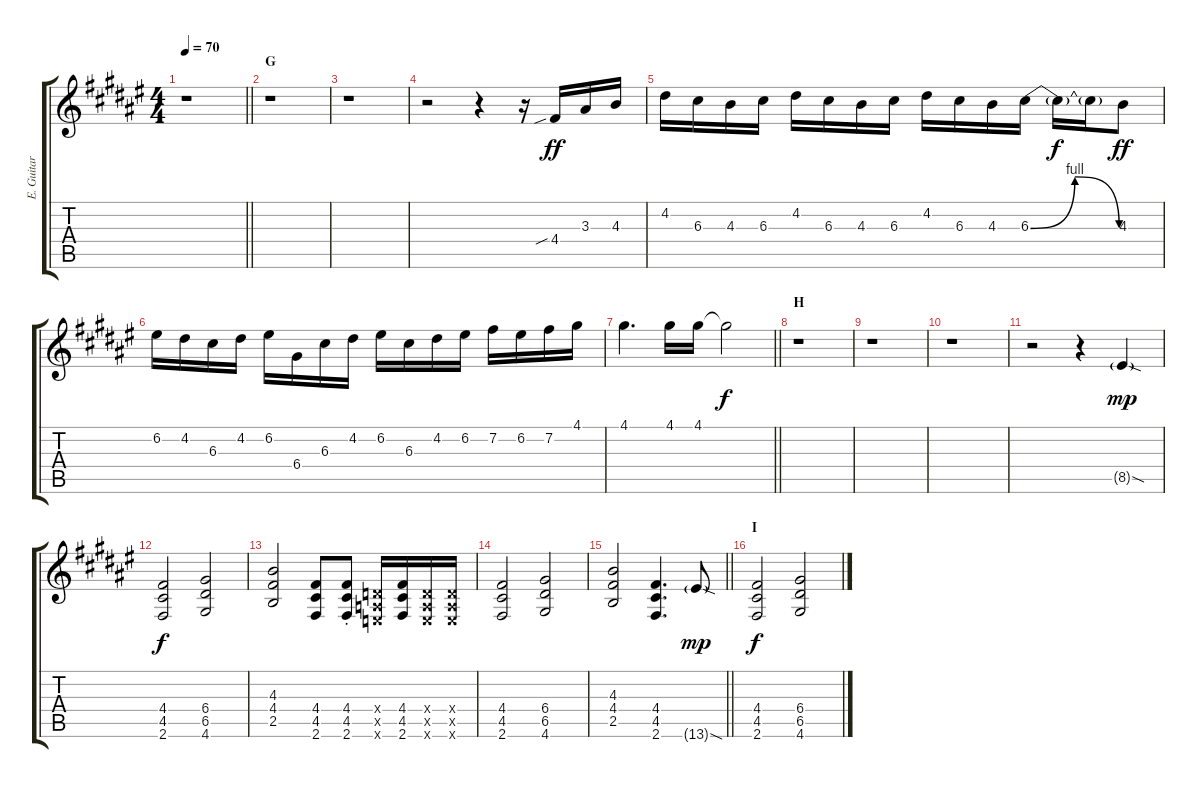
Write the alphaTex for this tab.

\track ("E. Guitar II" "E. Guitar ") {instrument overdrivenguitar}
\staff {score tabs}
\tuning (E4 B3 G3 D3 A2 E2) {hide}
\ts (4 4)
\tempo 70
\clef g2
\barLineRight lightlight
\ks f#
r.1{dy ff} |
\section ("" "G")
r.1 |
r.1 |
r.2 r.4 r.16 4.4{sib}.16 3.3.16 4.3.16 |
4.2.16 6.3.16 4.3.16 6.3.16 4.2.16 6.3.16 4.3.16 6.3.16 4.2.16 6.3.16 4.3.16 6.3{be (bendrelease 0 0 30 4 30 4 60 0)}.16 6.3{t}.16{dy f} 6.3{t}.16 4.3.8{dy ff} |
6.2.16 4.2.16 6.3.16 4.2.16 6.2.16 6.4.16 6.3.16 4.2.16 6.2.16 6.3.16 4.2.16 6.2.16 7.2.16 6.2.16 7.2.16 4.1.16 |
\barLineRight lightlight
4.1.4{d} 4.1.16 4.1.16 4.1{t}.2{dy f} |
\section ("" "H")
r.1 |
r.1 |
r.1 |
r.2 r.4 8.5{sod g}.4{dy mp} |
(4.4 4.5 2.6).2{dy f} (6.4 6.5 4.6).2 |
(4.3 4.4 2.5).2 (4.4 4.5 2.6).8 (4.4{st} 4.5{st} 2.6{st}).8 (0.4{x} 0.5{x} 0.6{x}).16 (4.4 4.5 2.6).16 (0.4{x} 0.5{x} 0.6{x}).16 (0.4{x} 0.5{x} 0.6{x}).16 |
(4.4 4.5 2.6).2 (6.4 6.5 4.6).2 |
\barLineRight lightlight
(4.3 4.4 2.5).2 (4.4 4.5 2.6).4{d} 13.6{sod g}.8{dy mp} |
\section ("" "I")
(4.4 4.5 2.6).2{dy f} (6.4 6.5 4.6).2
